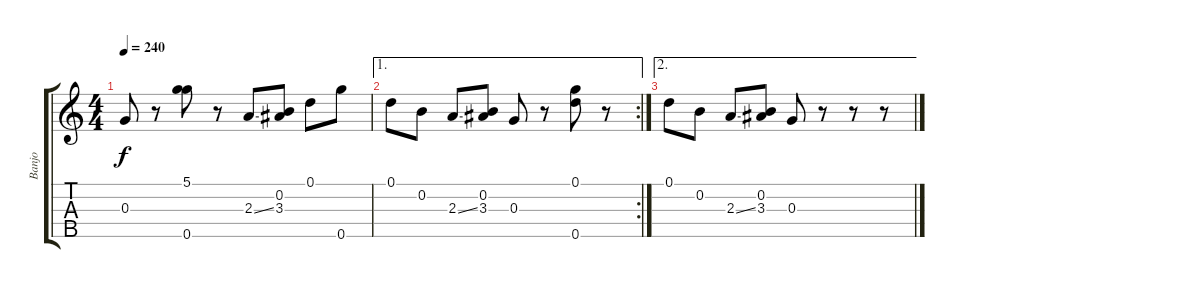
\track ("Banjo" "Banjo") {instrument banjo}
\staff {score tabs}
\tuning (D4 B3 G3 D3 G4) {hide}
\displaytranspose 12
\ts (4 4)
\tempo 240
\clef g2
\ks c
0.3.8{dy f} r.8 (5.1 0.5).8 r.8 2.3{ss}.8 (0.2 3.3).8 0.1.8 0.5.8 |
\ae 1
\rc 2
0.1.8 0.2.8 2.3{ss}.8 (0.2 3.3).8 0.3.8 r.8 (0.1 0.5).8 r.8 |
\ae 2
0.1.8 0.2.8 2.3{ss}.8 (0.2 3.3).8 0.3.8 r.8 r.8 r.8
